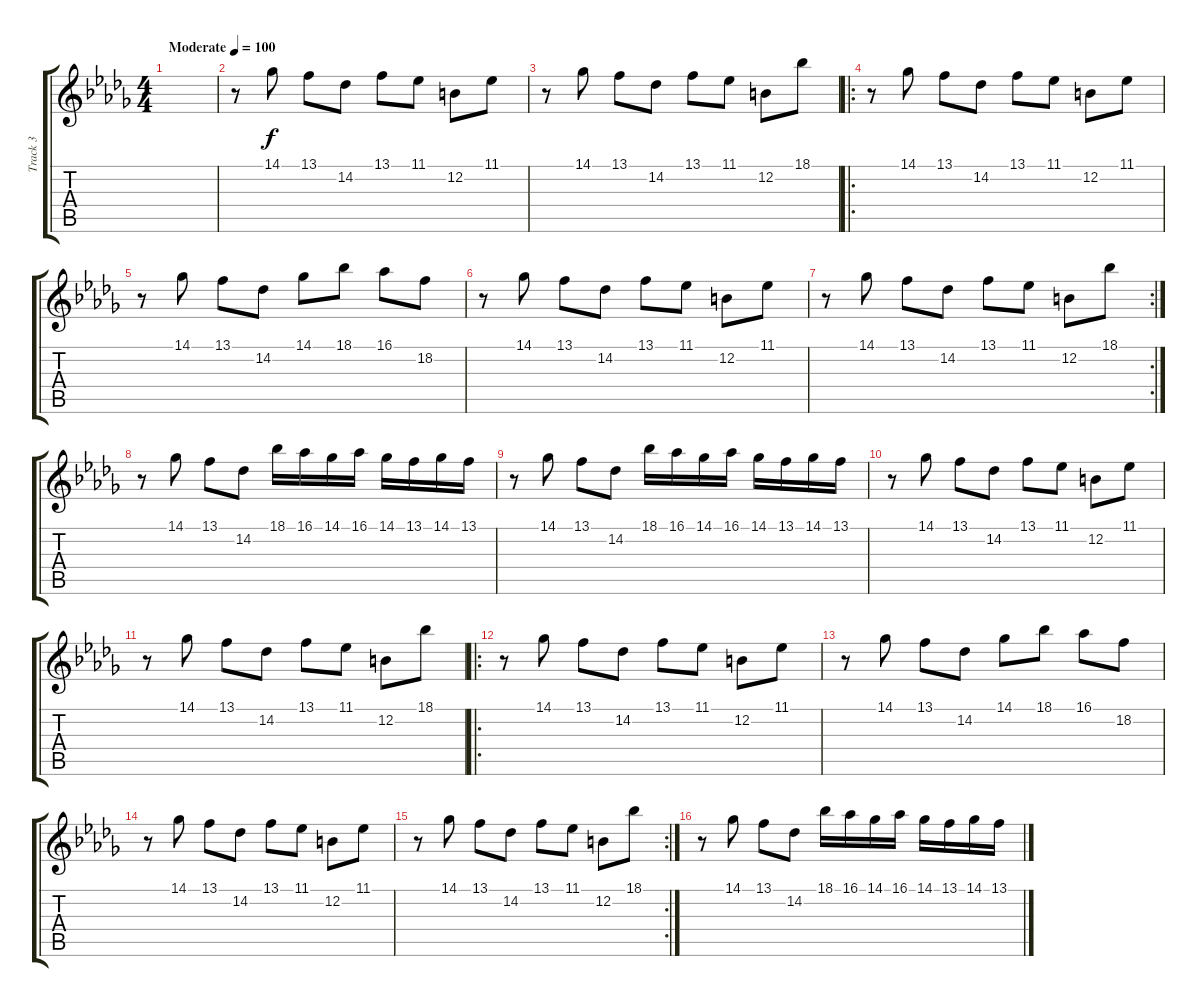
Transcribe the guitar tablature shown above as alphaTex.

\track ("Track 3" "Track 3") {instrument vibraphone}
\staff {score tabs}
\tuning (E4 B3 G3 D3 A2 E2) {hide}
\ts (4 4)
\tempo (100 "Moderate")
\clef g2
\ks bbminor
|
r.8 14.1.8 13.1.8 14.2.8 13.1.8 11.1.8 12.2.8 11.1.8 |
r.8 14.1.8 13.1.8 14.2.8 13.1.8 11.1.8 12.2.8 18.1.8 |
\ro
r.8 14.1.8 13.1.8 14.2.8 13.1.8 11.1.8 12.2.8 11.1.8 |
r.8 14.1.8 13.1.8 14.2.8 14.1.8 18.1.8 16.1.8 18.2.8 |
r.8 14.1.8 13.1.8 14.2.8 13.1.8 11.1.8 12.2.8 11.1.8 |
\rc 2
r.8 14.1.8 13.1.8 14.2.8 13.1.8 11.1.8 12.2.8 18.1.8 |
r.8 14.1.8 13.1.8 14.2.8 18.1.16 16.1.16 14.1.16 16.1.16 14.1.16 13.1.16 14.1.16 13.1.16 |
r.8 14.1.8 13.1.8 14.2.8 18.1.16 16.1.16 14.1.16 16.1.16 14.1.16 13.1.16 14.1.16 13.1.16 |
r.8 14.1.8 13.1.8 14.2.8 13.1.8 11.1.8 12.2.8 11.1.8 |
r.8 14.1.8 13.1.8 14.2.8 13.1.8 11.1.8 12.2.8 18.1.8 |
\ro
r.8 14.1.8 13.1.8 14.2.8 13.1.8 11.1.8 12.2.8 11.1.8 |
r.8 14.1.8 13.1.8 14.2.8 14.1.8 18.1.8 16.1.8 18.2.8 |
r.8 14.1.8 13.1.8 14.2.8 13.1.8 11.1.8 12.2.8 11.1.8 |
\rc 2
r.8 14.1.8 13.1.8 14.2.8 13.1.8 11.1.8 12.2.8 18.1.8 |
r.8 14.1.8 13.1.8 14.2.8 18.1.16 16.1.16 14.1.16 16.1.16 14.1.16 13.1.16 14.1.16 13.1.16
